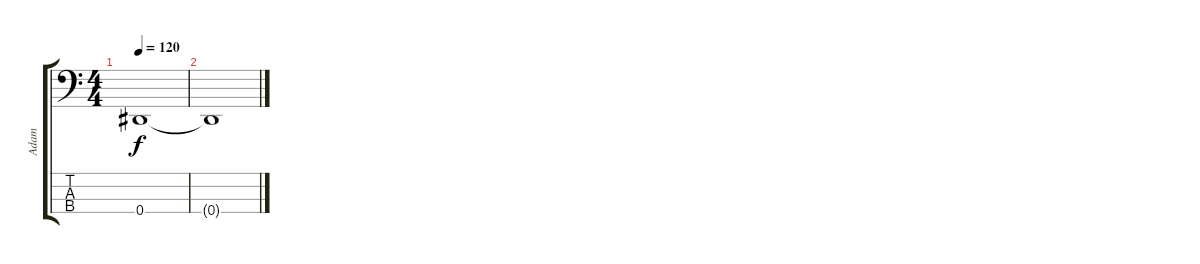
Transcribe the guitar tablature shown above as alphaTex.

\track ("Adam" "Adam") {instrument electricbassfinger}
\staff {score tabs}
\tuning (Gb2 Db2 Ab1 Eb1) {hide}
\ts (4 4)
\tempo 120
\clef f4
\ks c
0.4.1{dy f} |
0.4{t}.1
